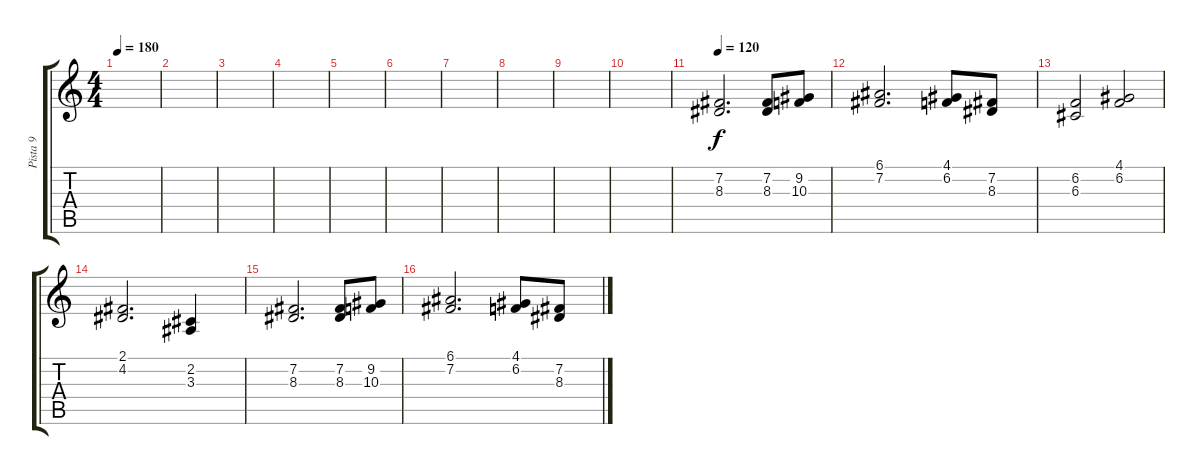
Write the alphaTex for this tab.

\track ("Pista 9" "Pista 9") {instrument stringensemble1}
\staff {score tabs}
\tuning (E4 B3 G3 D3 A2 E2) {hide}
\ts (4 4)
\tempo 180
\clef g2
\ks c
|
|
|
|
|
|
|
|
|
|
\tempo 120
(7.2 8.3).2{d balance 4} (7.2 8.3).8 (9.2 10.3).8 |
(6.1 7.2).2{d} (4.1 6.2).8 (7.2 8.3).8 |
(6.2 6.3).2 (4.1 6.2).2 |
(2.1 4.2).2{d} (2.2 3.3).4 |
(7.2 8.3).2{d} (7.2 8.3).8 (9.2 10.3).8 |
(6.1 7.2).2{d} (4.1 6.2).8 (7.2 8.3).8
